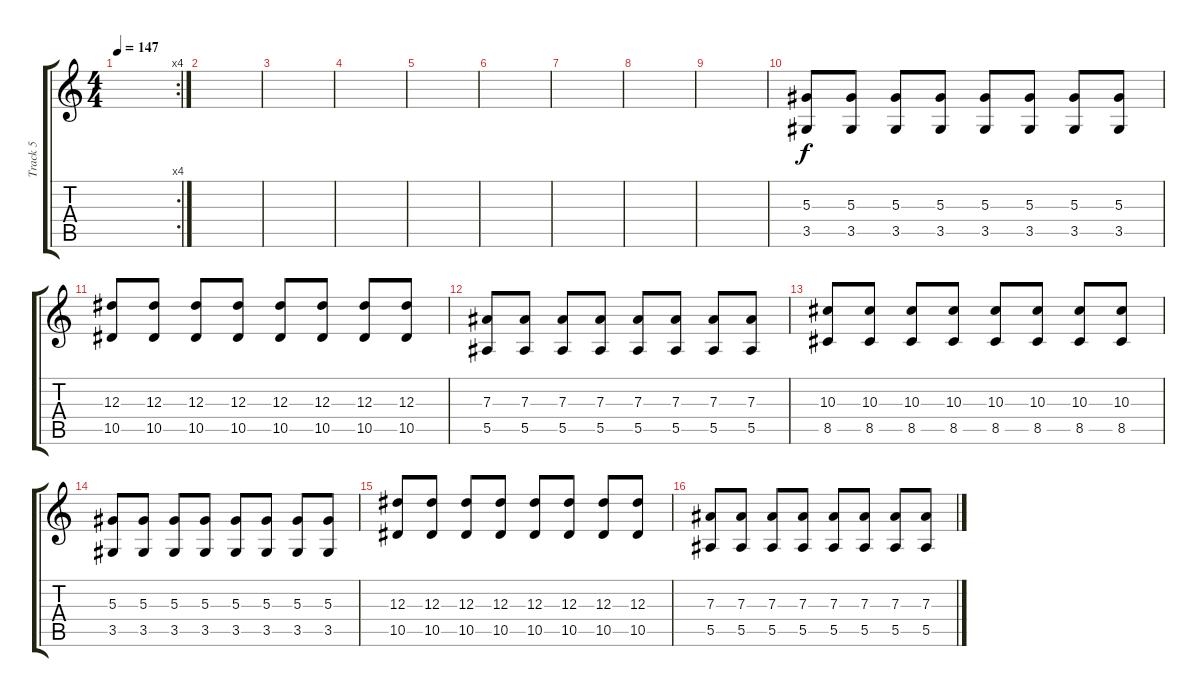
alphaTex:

\track ("Track 5" "Track 5") {instrument distortionguitar}
\staff {score tabs}
\tuning (C4 G3 Eb3 Bb2 F2 C2) {hide}
\rc 4
\ts (4 4)
\tempo 147
\clef g2
\ks c
|
|
|
|
|
|
|
|
|
(5.3 3.5).8 (5.3 3.5).8 (5.3 3.5).8 (5.3 3.5).8 (5.3 3.5).8 (5.3 3.5).8 (5.3 3.5).8 (5.3 3.5).8 |
(12.3 10.5).8 (12.3 10.5).8 (12.3 10.5).8 (12.3 10.5).8 (12.3 10.5).8 (12.3 10.5).8 (12.3 10.5).8 (12.3 10.5).8 |
(7.3 5.5).8 (7.3 5.5).8 (7.3 5.5).8 (7.3 5.5).8 (7.3 5.5).8 (7.3 5.5).8 (7.3 5.5).8 (7.3 5.5).8 |
(10.3 8.5).8 (10.3 8.5).8 (10.3 8.5).8 (10.3 8.5).8 (10.3 8.5).8 (10.3 8.5).8 (10.3 8.5).8 (10.3 8.5).8 |
(5.3 3.5).8 (5.3 3.5).8 (5.3 3.5).8 (5.3 3.5).8 (5.3 3.5).8 (5.3 3.5).8 (5.3 3.5).8 (5.3 3.5).8 |
(12.3 10.5).8 (12.3 10.5).8 (12.3 10.5).8 (12.3 10.5).8 (12.3 10.5).8 (12.3 10.5).8 (12.3 10.5).8 (12.3 10.5).8 |
(7.3 5.5).8 (7.3 5.5).8 (7.3 5.5).8 (7.3 5.5).8 (7.3 5.5).8 (7.3 5.5).8 (7.3 5.5).8 (7.3 5.5).8
